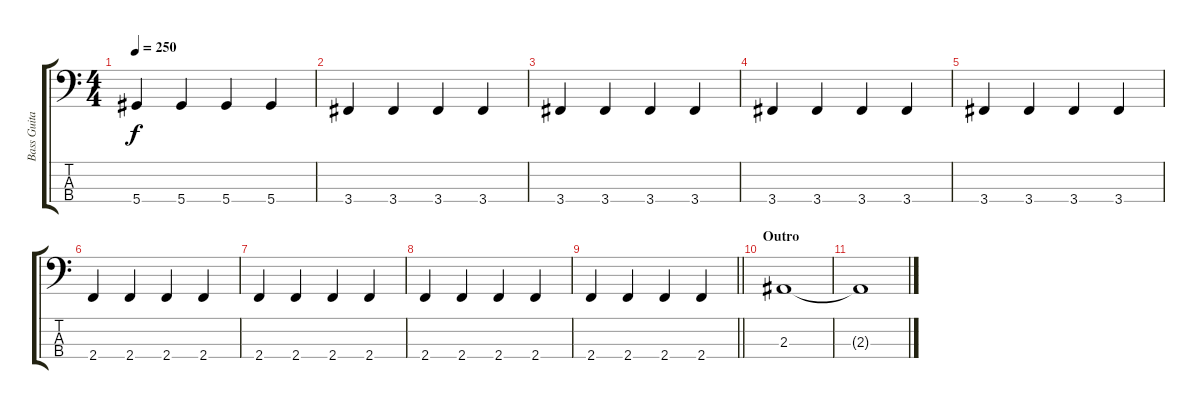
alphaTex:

\track ("Bass Guitar" "Bass Guita") {instrument electricbassfinger}
\staff {score tabs}
\tuning (Gb2 Db2 Ab1 Eb1) {hide}
\ts (4 4)
\tempo 250
\clef f4
\ks c
5.4.4{dy f} 5.4.4 5.4.4 5.4.4 |
3.4.4 3.4.4 3.4.4 3.4.4 |
3.4.4 3.4.4 3.4.4 3.4.4 |
3.4.4 3.4.4 3.4.4 3.4.4 |
3.4.4 3.4.4 3.4.4 3.4.4 |
2.4.4 2.4.4 2.4.4 2.4.4 |
2.4.4 2.4.4 2.4.4 2.4.4 |
2.4.4 2.4.4 2.4.4 2.4.4 |
\barLineRight lightlight
2.4.4 2.4.4 2.4.4 2.4.4 |
\section ("" "Outro")
2.3.1 |
2.3{t}.1
